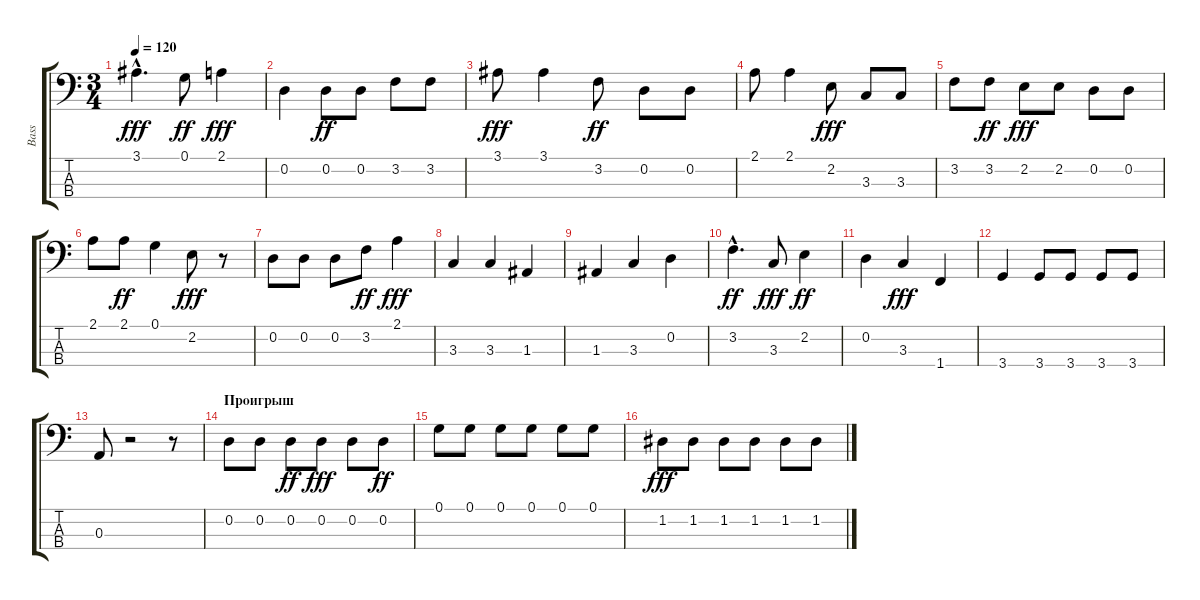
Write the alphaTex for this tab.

\track ("Bass" "Bass") {instrument electricbassfinger}
\staff {score tabs}
\tuning (G2 D2 A1 E1) {hide}
\ts (3 4)
\tempo 120
\clef f4
\ks c
3.1{hac}.4{d dy fff} 0.1.8{dy ff} 2.1.4{dy fff} |
0.2.4 0.2.8{dy ff} 0.2.8 3.2.8 3.2.8 |
3.1.8{dy fff} 3.1.4 3.2.8{dy ff} 0.2.8 0.2.8 |
2.1.8 2.1.4 2.2.8{dy fff} 3.3.8 3.3.8 |
3.2.8 3.2.8{dy ff} 2.2.8{dy fff} 2.2.8 0.2.8 0.2.8 |
2.1.8 2.1.8{dy ff} 0.1.4 2.2.8{dy fff} r.8 |
0.2.8 0.2.8 0.2.8 3.2.8{dy ff} 2.1.4{dy fff} |
3.3.4 3.3.4 1.3.4 |
1.3.4 3.3.4 0.2.4 |
3.2{hac}.4{d dy ff} 3.3.8{dy fff} 2.2.4{dy ff} |
0.2.4 3.3.4{dy fff} 1.4.4 |
3.4.4 3.4.8 3.4.8 3.4.8 3.4.8 |
0.3.8 r.2 r.8 |
\section ("" "Проигрыш")
0.2.8 0.2.8 0.2.8{dy ff} 0.2.8{dy fff} 0.2.8 0.2.8{dy ff} |
0.1.8 0.1.8 0.1.8 0.1.8 0.1.8 0.1.8 |
1.2.8{dy fff} 1.2.8 1.2.8 1.2.8 1.2.8 1.2.8
